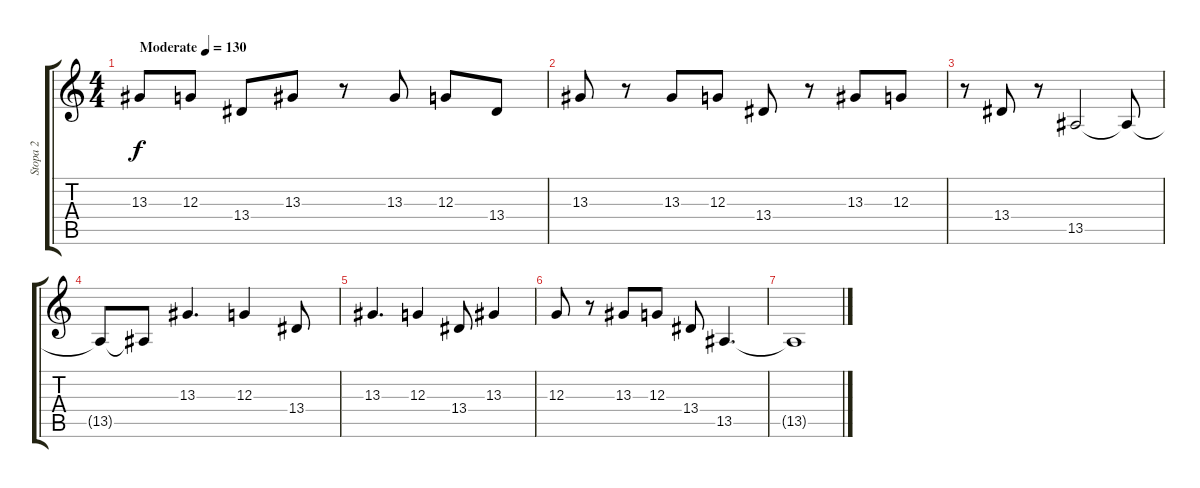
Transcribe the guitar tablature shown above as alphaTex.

\track ("Stopa 2" "Stopa 2") {instrument lead2sawtooth}
\staff {score tabs}
\tuning (E4 B3 G3 D3 A2 E2) {hide}
\ts (4 4)
\tempo (130 "Moderate")
\clef g2
\ks c
13.3.8{dy f instrument lead2sawtooth} 12.3.8 13.4.8 13.3.8 r.8 13.3.8 12.3.8 13.4.8 |
13.3.8 r.8 13.3.8 12.3.8 13.4.8 r.8 13.3.8 12.3.8 |
r.8 13.4.8 r.8 13.5.2 13.5{t}.8 |
13.5{t}.8 13.5{t}.8 13.3.4{d} 12.3.4 13.4.8 |
13.3.4{d} 12.3.4 13.4.8 13.3.4 |
12.3.8 r.8 13.3.8 12.3.8 13.4.8 13.5.4{d} |
13.5{t}.1
